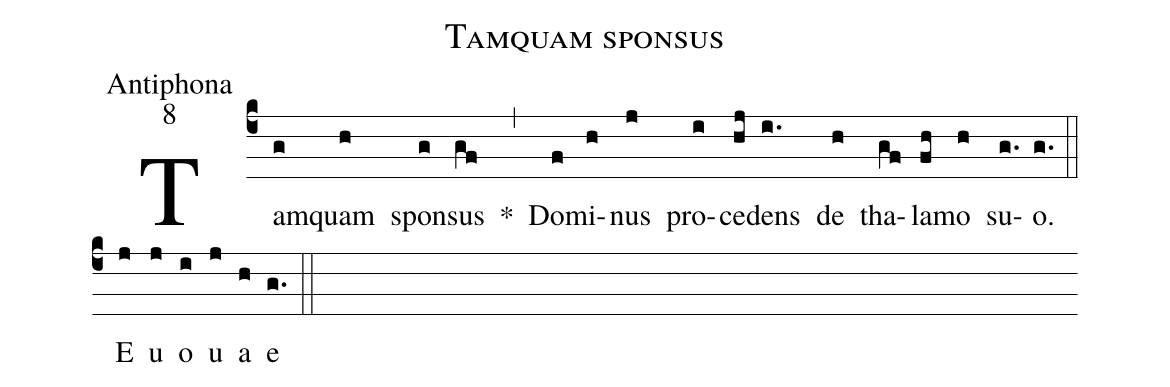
name:Tamquam sponsus;
office-part:Antiphona;
mode:8;
%%
(c4) Tam(g)quam(h) spon(g)sus(gf) *(,) Do(f)mi(h)nus(j) pro(i)ce(hj)dens(i.) de(h) tha(gf)la(fh)mo(h) su(g.)o.(g.) (::) <eu>E(j) u(j) o(i) u(j) a(h) e</eu>(g.) (::)
